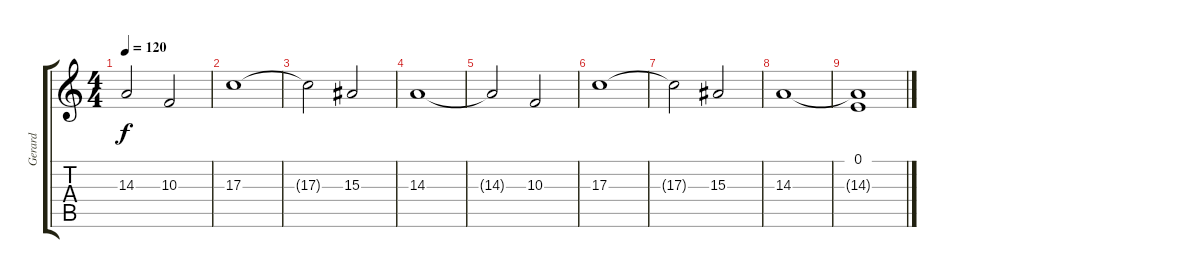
\track ("Gerard " "Gerard ") {instrument lead2sawtooth}
\staff {score tabs}
\tuning (E4 B3 G3 D3 A2 E2) {hide}
\ts (4 4)
\tempo 120
\clef g2
\ks c
14.3{t}.2{dy f} 10.3.2 |
17.3.1 |
17.3{t}.2 15.3.2 |
14.3.1 |
14.3{t}.2 10.3.2 |
17.3.1 |
17.3{t}.2 15.3.2 |
14.3.1 |
(0.1 14.3{t}).1
